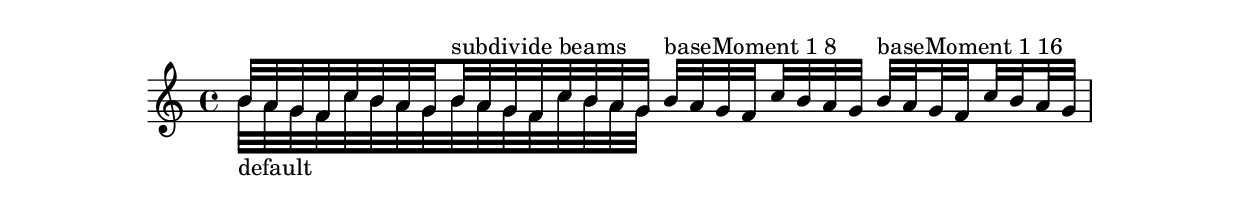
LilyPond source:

%% DO NOT EDIT this file manually; it is automatically
%% generated from LSR http://lsr.dsi.unimi.it
%% Make any changes in LSR itself, or in Documentation/snippets/new/ ,
%% and then run scripts/auxiliar/makelsr.py
%%
%% This file is in the public domain.
\version "2.17.25"

\header {
  lsrtags = "automatic-notation, connecting-notes, rhythms"

  texidoc = "
Beams can be subdivided automatically.  By setting the property
@code{subdivideBeams}, beams are subdivided at beat positions (as
specified in @code{baseMoment}).

"
  doctitle = "Automatic beam subdivisions"
} % begin verbatim

\new Staff {
  \relative c'' {
    <<
      {
        \voiceOne
        \set subdivideBeams = ##t
        b32[ a g f c' b a g
        b32^"subdivide beams" a g f c' b a g]
      }
      \new Voice {
        \voiceTwo
        b32_"default"[ a g f c' b a g
        b32 a g f c' b a g]
      }
    >>
    \oneVoice
    \set baseMoment = #(ly:make-moment 1/8)
    \set beatStructure = #'(2 2 2 2)
    b32^"baseMoment 1 8"[ a g f c' b a g]
    \set baseMoment = #(ly:make-moment 1/16)
    \set beatStructure = #'(4 4 4 4)
    b32^"baseMoment 1 16"[ a g f c' b a g]
  }
}
